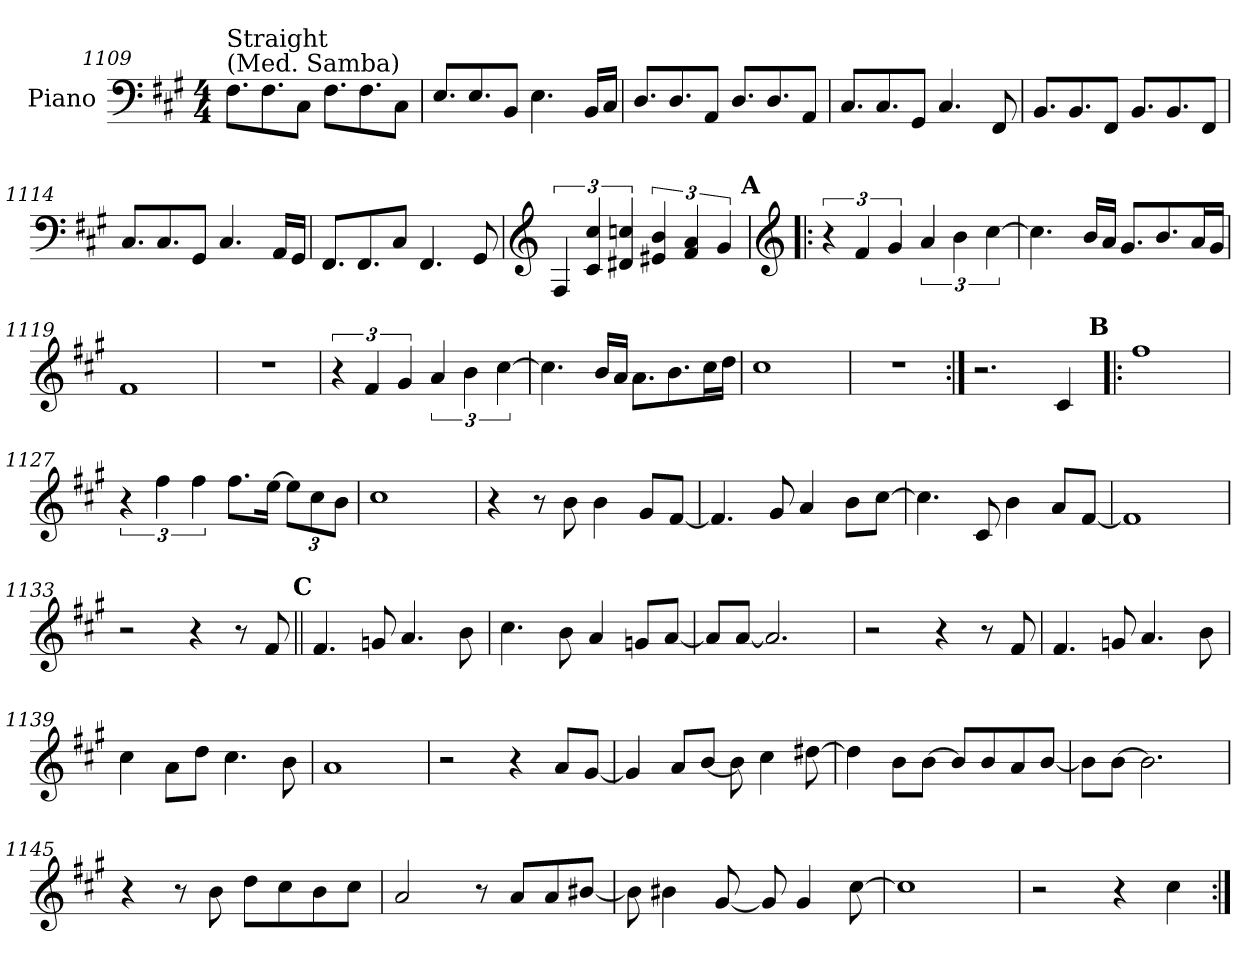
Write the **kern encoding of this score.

**kern
*part1
*staff1
*I"Piano
*I'Pno.
!!LO:PB:g=z
*clefF4
*k[f#c#g#]
*M4/4
=1109
!LO:TX:a:t=(Med. Samba)
!LO:TX:t=Straight
8.F#\L
8.F#\
8C#\J
8.F#\L
8.F#\
8C#\J
=1110
8.E/L
8.E/
8BB/J
4.E\
16BB/LL
16C#/JJ
=1111
8.D/L
8.D/
8AA/J
8.D/L
8.D/
8AA/J
=1112
8.C#/L
8.C#/
8GG#/J
4.C#/
8FF#/
!!LO:LB:g=z
=1113
8.BB/L
8.BB/
8FF#/J
8.BB/L
8.BB/
8FF#/J
=1114
8.C#/L
8.C#/
8GG#/J
4.C#/
16AA/LL
16GG#/JJ
=1115
8.FF#/L
8.FF#/
8C#/J
4.FF#/
8GG#/
=1116
*clefG2
6F#/
6c#/ 6cc#/
6d#X/ 6ccn/
6e#X/ 6b/
6f#/ 6a/
6g#/
!!LO:LB:g=z
!!LO:REH:place=s1:a:enc=none:fs=14:t=A
=1117!|:
*clefG2
6r
6f#/
6g#/
6a/
6b\
[6cc#\
=1118
4.cc#\]
16b/LL
16a/JJ
8.g#/L
8.b/
16a/L
16g#/JJ
=1119
1f#
=1120
1r
!!LO:LB:g=z
=1121
6r
6f#/
6g#/
6a/
6b\
[6cc#\
=1122
4.cc#\]
16b/LL
16a/JJ
8.a\L
8.b\
16cc#\L
16dd\JJ
=1123
1cc#
=1124
1r
=1125:|!
2.r
4c#/
!!LO:LB:g=z
!!LO:REH:place=s1:a:enc=none:fs=14:t=B
=1126!|:
1ff#
=1127
6r
6ff#\
6ff#\
8.ff#\L
[16ee\Jk
*Xbrackettup
12ee\L]
12cc#\
12b\J
=1128
1cc#
=1129
4r
8r
8b\
4b\
8g#/L
[8f#/J
!!LO:LB:g=z
=1130
4.f#/]
8g#/
4a/
8b\L
[8cc#\J
=1131
4.cc#\]
8c#/
4b\
8a/L
[8f#/J
=1132
1f#]
=1133
2r
4r
8r
8f#/
!!LO:LB:g=z
!!LO:REH:place=s1:a:enc=none:fs=14:t=C
=1134||
4.f#/
8gn/
4.a/
8b\
=1135
4.cc#\
8b\
4a/
8gn/L
[8a/J
=1136
8a/L]
[8a/J
2.a/]
=1137
2r
4r
8r
8f#/
!!LO:LB:g=z
=1138
4.f#/
8gn/
4.a/
8b\
=1139
4cc#\
8a\L
8dd\J
4.cc#\
8b\
=1140
1a
=1141
2r
4r
8a/L
[8g#/J
!!LO:LB:g=z
=1142
4g#/]
8a/L
[8b/J
8b\]
4cc#\
[8dd#X\
=1143
4dd#\]
8b\L
[8b\J
8b/L]
8b/
8a/
[8b/J
=1144
8b\L]
[8b\J
2.b\]
=1145
4r
8r
8b\
8dd\L
8cc#\
8b\
8cc#\J
!!LO:LB:g=z
=1146
2a/
8r
8a/L
8a/
[8b#X/J
=1147
8b#\]
4b#X\
[8g#/
8g#/]
4g#/
[8cc#\
=1148
1cc#]
=1149
2r
4r
4cc#\
=:|!
*-
